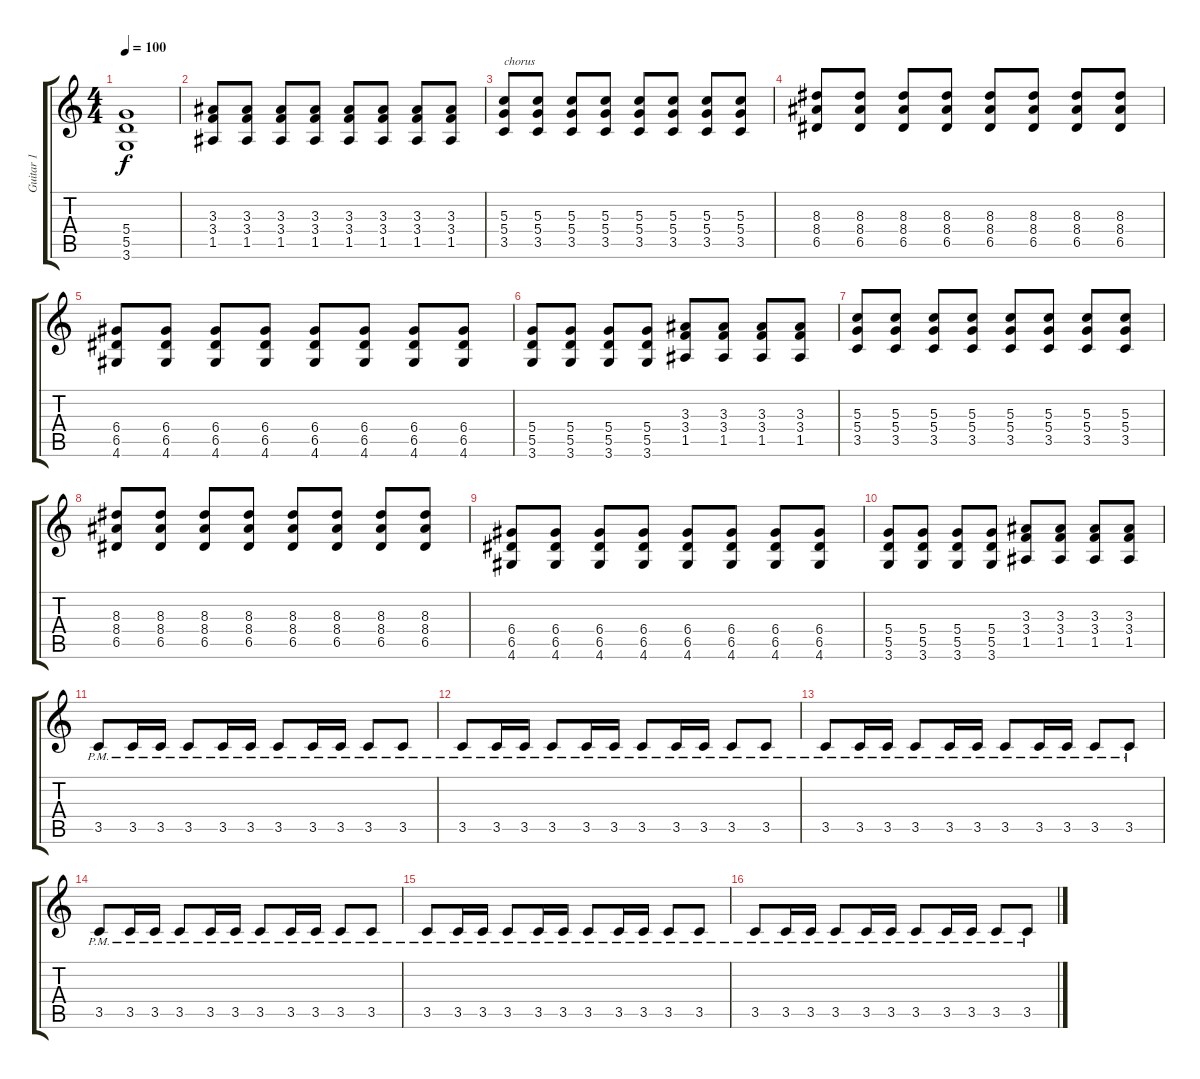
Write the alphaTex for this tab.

\track ("Guitar 1" "Guitar 1") {instrument distortionguitar}
\staff {score tabs}
\tuning (E4 B3 G3 D3 A2 E2) {hide}
\ts (4 4)
\tempo 100
\clef g2
\ks c
(5.4 5.5 3.6).1{dy f} |
(3.3 3.4 1.5).8 (3.3 3.4 1.5).8 (3.3 3.4 1.5).8 (3.3 3.4 1.5).8 (3.3 3.4 1.5).8 (3.3 3.4 1.5).8 (3.3 3.4 1.5).8 (3.3 3.4 1.5).8 |
(5.3 5.4 3.5).8{txt "chorus"} (5.3 5.4 3.5).8 (5.3 5.4 3.5).8 (5.3 5.4 3.5).8 (5.3 5.4 3.5).8 (5.3 5.4 3.5).8 (5.3 5.4 3.5).8 (5.3 5.4 3.5).8 |
(8.3 8.4 6.5).8 (8.3 8.4 6.5).8 (8.3 8.4 6.5).8 (8.3 8.4 6.5).8 (8.3 8.4 6.5).8 (8.3 8.4 6.5).8 (8.3 8.4 6.5).8 (8.3 8.4 6.5).8 |
(6.4 6.5 4.6).8 (6.4 6.5 4.6).8 (6.4 6.5 4.6).8 (6.4 6.5 4.6).8 (6.4 6.5 4.6).8 (6.4 6.5 4.6).8 (6.4 6.5 4.6).8 (6.4 6.5 4.6).8 |
(5.4 5.5 3.6).8 (5.4 5.5 3.6).8 (5.4 5.5 3.6).8 (5.4 5.5 3.6).8 (3.3 3.4 1.5).8 (3.3 3.4 1.5).8 (3.3 3.4 1.5).8 (3.3 3.4 1.5).8 |
(5.3 5.4 3.5).8 (5.3 5.4 3.5).8 (5.3 5.4 3.5).8 (5.3 5.4 3.5).8 (5.3 5.4 3.5).8 (5.3 5.4 3.5).8 (5.3 5.4 3.5).8 (5.3 5.4 3.5).8 |
(8.3 8.4 6.5).8 (8.3 8.4 6.5).8 (8.3 8.4 6.5).8 (8.3 8.4 6.5).8 (8.3 8.4 6.5).8 (8.3 8.4 6.5).8 (8.3 8.4 6.5).8 (8.3 8.4 6.5).8 |
(6.4 6.5 4.6).8 (6.4 6.5 4.6).8 (6.4 6.5 4.6).8 (6.4 6.5 4.6).8 (6.4 6.5 4.6).8 (6.4 6.5 4.6).8 (6.4 6.5 4.6).8 (6.4 6.5 4.6).8 |
(5.4 5.5 3.6).8 (5.4 5.5 3.6).8 (5.4 5.5 3.6).8 (5.4 5.5 3.6).8 (3.3 3.4 1.5).8 (3.3 3.4 1.5).8 (3.3 3.4 1.5).8 (3.3 3.4 1.5).8 |
3.5{pm}.8 3.5{pm}.16 3.5{pm}.16 3.5{pm}.8 3.5{pm}.16 3.5{pm}.16 3.5{pm}.8 3.5{pm}.16 3.5{pm}.16 3.5{pm}.8 3.5{pm}.8 |
3.5{pm}.8 3.5{pm}.16 3.5{pm}.16 3.5{pm}.8 3.5{pm}.16 3.5{pm}.16 3.5{pm}.8 3.5{pm}.16 3.5{pm}.16 3.5{pm}.8 3.5{pm}.8 |
3.5{pm}.8 3.5{pm}.16 3.5{pm}.16 3.5{pm}.8 3.5{pm}.16 3.5{pm}.16 3.5{pm}.8 3.5{pm}.16 3.5{pm}.16 3.5{pm}.8 3.5{pm}.8 |
3.5{pm}.8 3.5{pm}.16 3.5{pm}.16 3.5{pm}.8 3.5{pm}.16 3.5{pm}.16 3.5{pm}.8 3.5{pm}.16 3.5{pm}.16 3.5{pm}.8 3.5{pm}.8 |
3.5{pm}.8 3.5{pm}.16 3.5{pm}.16 3.5{pm}.8 3.5{pm}.16 3.5{pm}.16 3.5{pm}.8 3.5{pm}.16 3.5{pm}.16 3.5{pm}.8 3.5{pm}.8 |
3.5{pm}.8 3.5{pm}.16 3.5{pm}.16 3.5{pm}.8 3.5{pm}.16 3.5{pm}.16 3.5{pm}.8 3.5{pm}.16 3.5{pm}.16 3.5{pm}.8 3.5{pm}.8
